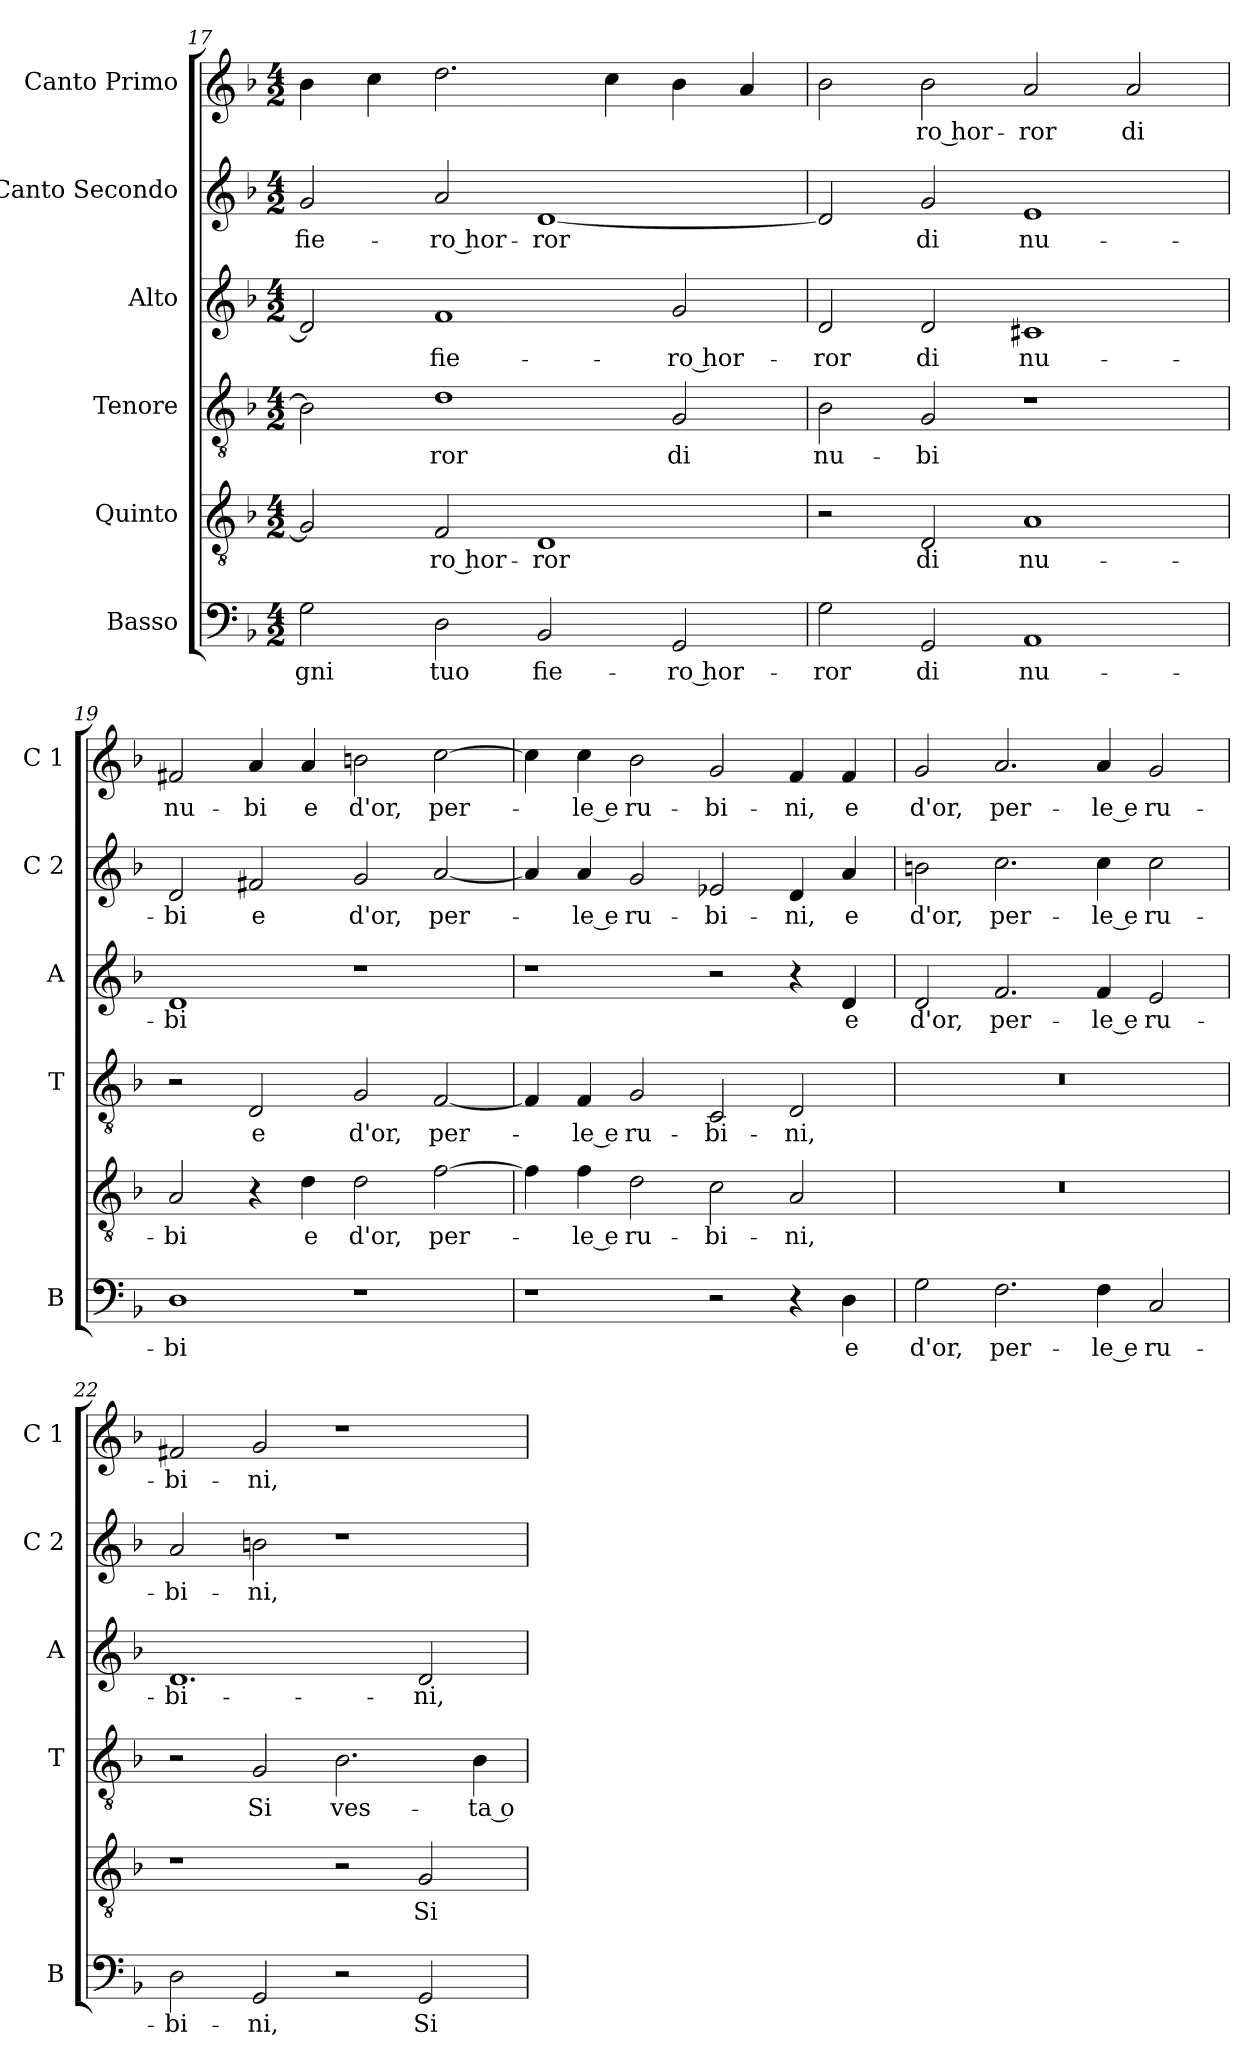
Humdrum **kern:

**kern	**text	**kern	**text	**kern	**text	**kern	**text	**kern	**text	**kern	**text
*part6	*part6	*part5	*part5	*part4	*part4	*part3	*part3	*part2	*part2	*part1	*part1
*staff6	*staff6	*staff5	*staff5	*staff4	*staff4	*staff3	*staff3	*staff2	*staff2	*staff1	*staff1
*I"Basso	*	*I"Quinto	*	*I"Tenore	*	*I"Alto	*	*I"Canto Secondo	*	*I"Canto Primo	*
*I'B	*	*	*	*I'T	*	*I'A	*	*I'C 2	*	*I'C 1	*
*clefF4	*	*clefGv2	*	*clefGv2	*	*clefG2	*	*clefG2	*	*clefG2	*
*k[b-]	*	*k[b-]	*	*k[b-]	*	*k[b-]	*	*k[b-]	*	*k[b-]	*
*F:	*	*F:	*	*F:	*	*F:	*	*F:	*	*F:	*
*M4/2	*	*M4/2	*	*M4/2	*	*M4/2	*	*M4/2	*	*M4/2	*
=17	=17	=17	=17	=17	=17	=17	=17	=17	=17	=17	=17
!	!LO:LY:b	!	!	!	!	!	!	!	!LO:LY:b	!	!
2G\	-gni	2G/]	.	2B-\]	.	2d/]	.	2g/	fie-	4b-\	.
.	.	.	.	.	.	.	.	.	.	4cc\	.
!	!LO:LY:b	!	!LO:LY:b	!	!LO:LY:b	!	!LO:LY:b	!	!LO:LY:b	!	!
2D\	tuo	2F/	-ro hor-	1d	-ror	1f	fie-	2a/	-ro hor-	2.dd\	.
!	!LO:LY:b	!	!LO:LY:b	!	!	!	!	!	!LO:LY:b	!	!
2BB-/	fie-	1D	-ror	.	.	.	.	[1d	-ror	.	.
.	.	.	.	.	.	.	.	.	.	4cc\	.
!	!LO:LY:b	!	!	!	!LO:LY:b	!	!LO:LY:b	!	!	!	!
2GG/	-ro hor-	.	.	2G/	di	2g/	-ro hor-	.	.	4b-\	.
.	.	.	.	.	.	.	.	.	.	4a/	.
=18	=18	=18	=18	=18	=18	=18	=18	=18	=18	=18	=18
!	!LO:LY:b	!	!	!	!LO:LY:b	!	!LO:LY:b	!	!	!	!
2G\	-ror	2r	.	2B-\	nu-	2d/	-ror	2d/]	.	2b-\	.
!	!LO:LY:b	!	!LO:LY:b	!	!LO:LY:b	!	!LO:LY:b	!	!LO:LY:b	!	!LO:LY:b
2GG/	di	2D/	di	2G/	-bi	2d/	di	2g/	di	2b-\	-ro hor-
!	!LO:LY:b	!	!LO:LY:b	!	!	!	!LO:LY:b	!	!LO:LY:b	!	!LO:LY:b
1AA	nu-	1A	nu-	1r	.	1c#X	nu-	1e	nu-	2a/	-ror
!	!	!	!	!	!	!	!	!	!	!	!LO:LY:b
.	.	.	.	.	.	.	.	.	.	2a/	di
=19	=19	=19	=19	=19	=19	=19	=19	=19	=19	=19	=19
!	!LO:LY:b	!	!LO:LY:b	!	!	!	!LO:LY:b	!	!LO:LY:b	!	!LO:LY:b
1D	-bi	2A/	-bi	2r	.	1d	-bi	2d/	-bi	2f#X/	nu-
!	!	!	!	!	!LO:LY:b	!	!	!	!LO:LY:b	!	!LO:LY:b
.	.	4r	.	2D/	e	.	.	2f#X/	e	4a/	-bi
!	!	!	!LO:LY:b	!	!	!	!	!	!	!	!LO:LY:b
.	.	4d\	e	.	.	.	.	.	.	4a/	e
!	!	!	!LO:LY:b	!	!LO:LY:b	!	!	!	!LO:LY:b	!	!LO:LY:b
1r	.	2d\	d'or,	2G/	d'or,	1r	.	2g/	d'or,	2bn\	d'or,
!	!	!	!LO:LY:b	!	!LO:LY:b	!	!	!	!LO:LY:b	!	!LO:LY:b
.	.	[2f\	per-	[2F/	per-	.	.	[2a/	per-	[2cc\	per-
=20	=20	=20	=20	=20	=20	=20	=20	=20	=20	=20	=20
1r	.	4f\]	.	4F/]	.	1r	.	4a/]	.	4cc\]	.
!	!	!	!LO:LY:b	!	!LO:LY:b	!	!	!	!LO:LY:b	!	!LO:LY:b
.	.	4f\	-le e	4F/	-le e	.	.	4a/	-le e	4cc\	-le e
!	!	!	!LO:LY:b	!	!LO:LY:b	!	!	!	!LO:LY:b	!	!LO:LY:b
.	.	2d\	ru-	2G/	ru-	.	.	2g/	ru-	2b-\	ru-
!	!	!	!LO:LY:b	!	!LO:LY:b	!	!	!	!LO:LY:b	!	!LO:LY:b
2r	.	2c\	-bi-	2C/	-bi-	2r	.	2e-X/	-bi-	2g/	-bi-
!	!	!	!LO:LY:b	!	!LO:LY:b	!	!	!	!LO:LY:b	!	!LO:LY:b
4r	.	2A/	-ni,	2D/	-ni,	4r	.	4d/	-ni,	4f/	-ni,
!	!LO:LY:b	!	!	!	!	!	!LO:LY:b	!	!LO:LY:b	!	!LO:LY:b
4D\	e	.	.	.	.	4d/	e	4a/	e	4f/	e
!!LO:LB:g=z
=21	=21	=21	=21	=21	=21	=21	=21	=21	=21	=21	=21
!	!LO:LY:b	!	!	!	!	!	!LO:LY:b	!	!LO:LY:b	!	!LO:LY:b
2G\	d'or,	0r	.	0r	.	2d/	d'or,	2bn\	d'or,	2g/	d'or,
!	!LO:LY:b	!	!	!	!	!	!LO:LY:b	!	!LO:LY:b	!	!LO:LY:b
2.F\	per-	.	.	.	.	2.f/	per-	2.cc\	per-	2.a/	per-
!	!LO:LY:b	!	!	!	!	!	!LO:LY:b	!	!LO:LY:b	!	!LO:LY:b
4F\	-le e	.	.	.	.	4f/	-le e	4cc\	-le e	4a/	-le e
!	!LO:LY:b	!	!	!	!	!	!LO:LY:b	!	!LO:LY:b	!	!LO:LY:b
2C/	ru-	.	.	.	.	2e/	ru-	2cc\	ru-	2g/	ru-
=22	=22	=22	=22	=22	=22	=22	=22	=22	=22	=22	=22
!	!LO:LY:b	!	!	!	!	!	!LO:LY:b	!	!LO:LY:b	!	!LO:LY:b
2D\	-bi-	1r	.	2r	.	1.d	-bi-	2a/	-bi-	2f#X/	-bi-
!	!LO:LY:b	!	!	!	!LO:LY:b	!	!	!	!LO:LY:b	!	!LO:LY:b
2GG/	-ni,	.	.	2G/	Si	.	.	2bn\	-ni,	2g/	-ni,
!	!	!	!	!	!LO:LY:b	!	!	!	!	!	!
2r	.	2r	.	2.B-\	ves-	.	.	1r	.	1r	.
!	!LO:LY:b	!	!LO:LY:b	!	!	!	!LO:LY:b	!	!	!	!
2GG/	Si	2G/	Si	.	.	2d/	-ni,	.	.	.	.
!	!	!	!	!	!LO:LY:b	!	!	!	!	!	!
.	.	.	.	4B-\	-ta o-	.	.	.	.	.	.
=	=	=	=	=	=	=	=	=	=	=	=
*-	*-	*-	*-	*-	*-	*-	*-	*-	*-	*-	*-
